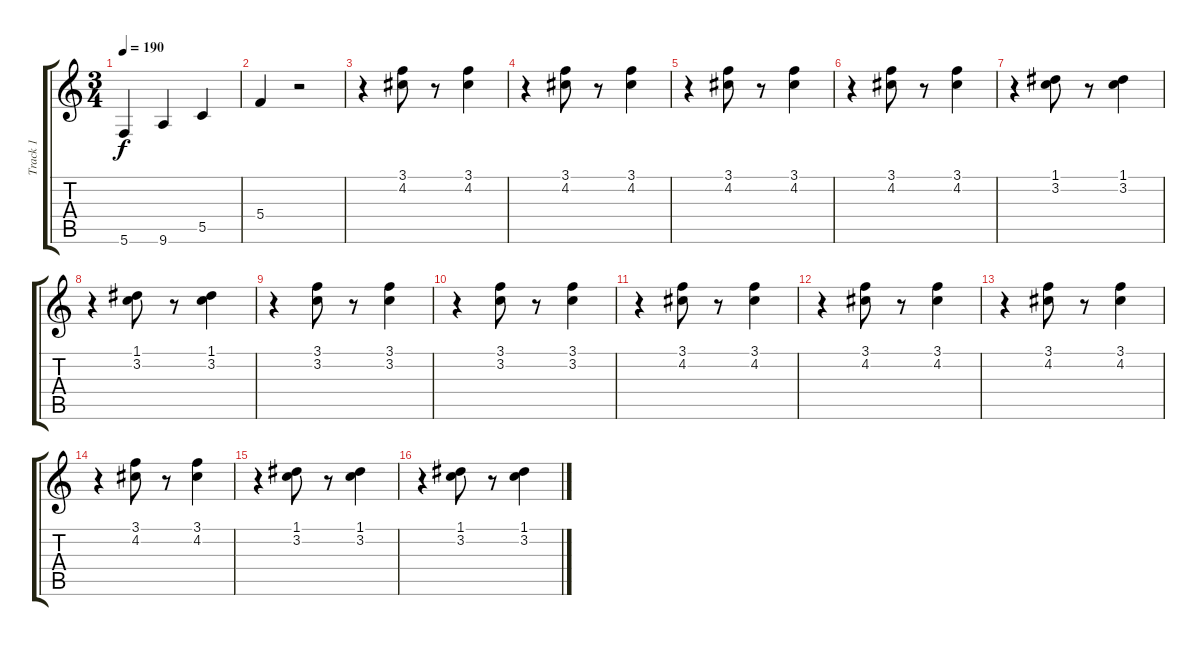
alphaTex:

\track ("Track 1" "Track 1") {instrument overdrivenguitar}
\staff {score tabs}
\tuning (D4 A3 F3 C3 G2 C2) {hide}
\ts (3 4)
\tempo 190
\clef g2
\ks c
5.6.4{dy f} 9.6.4 5.5.4 |
5.4.4 r.2 |
r.4 (3.1 4.2).8 r.8 (3.1 4.2).4 |
r.4 (3.1 4.2).8 r.8 (3.1 4.2).4 |
r.4 (3.1 4.2).8 r.8 (3.1 4.2).4 |
r.4 (3.1 4.2).8 r.8 (3.1 4.2).4 |
r.4 (1.1 3.2).8 r.8 (1.1 3.2).4 |
r.4 (1.1 3.2).8 r.8 (1.1 3.2).4 |
r.4 (3.1 3.2).8 r.8 (3.1 3.2).4 |
r.4 (3.1 3.2).8 r.8 (3.1 3.2).4 |
r.4 (3.1 4.2).8 r.8 (3.1 4.2).4 |
r.4 (3.1 4.2).8 r.8 (3.1 4.2).4 |
r.4 (3.1 4.2).8 r.8 (3.1 4.2).4 |
r.4 (3.1 4.2).8 r.8 (3.1 4.2).4 |
r.4 (1.1 3.2).8 r.8 (1.1 3.2).4 |
r.4 (1.1 3.2).8 r.8 (1.1 3.2).4
